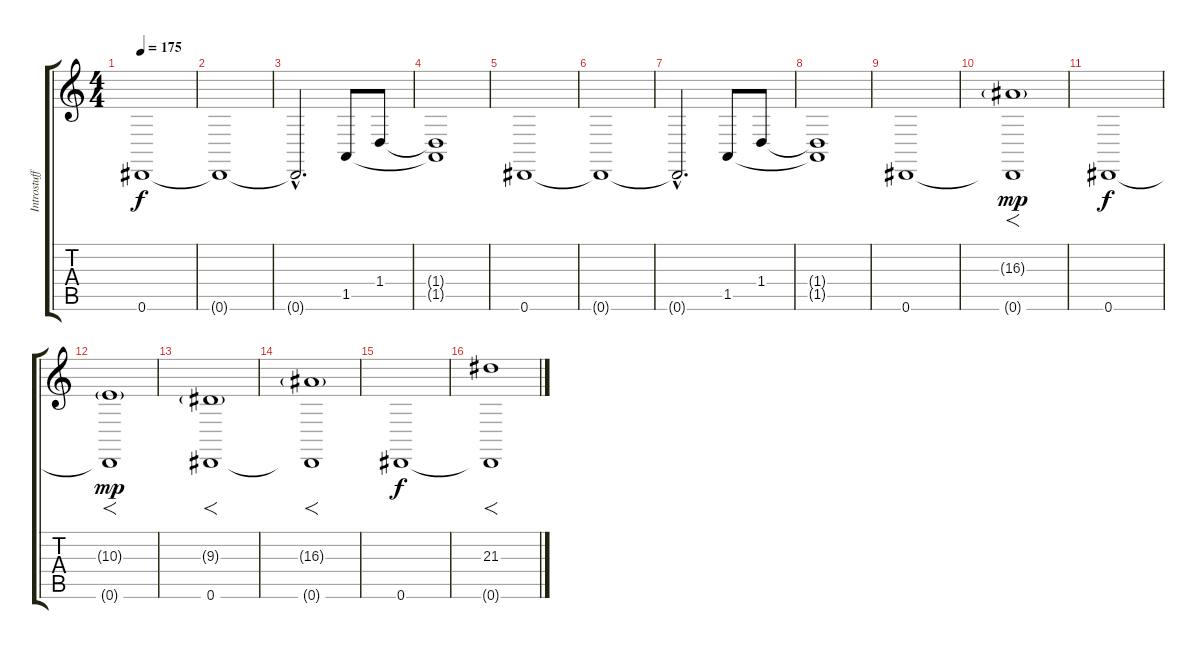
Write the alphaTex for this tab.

\track ("Introstuff" "Introstuff") {instrument pad7halo}
\staff {score tabs}
\tuning (Eb4 Bb3 Gb3 Db3 Ab2 Eb2) {hide}
\ts (4 4)
\tempo 175
\tempo 138
\tempo 175
\clef g2
\ks c
0.6.1{dy f instrument pad7halo} |
0.6{t}.1 |
0.6{hac t}.2{d} 1.5.8 1.4.8 |
(1.4{t} 1.5{t}).1 |
0.6.1 |
0.6{t}.1 |
0.6{hac t}.2{d} 1.5.8 1.4.8 |
(1.4{t} 1.5{t}).1 |
0.6.1 |
(16.3{g} 0.6{t}).1{f dy mp} |
0.6.1{dy f} |
(10.3{g} 0.6{t}).1{f dy mp} |
(9.3{g} 0.6).1{f} |
(16.3{g} 0.6{t}).1{f} |
0.6.1{dy f} |
(21.3 0.6{t}).1{f}
